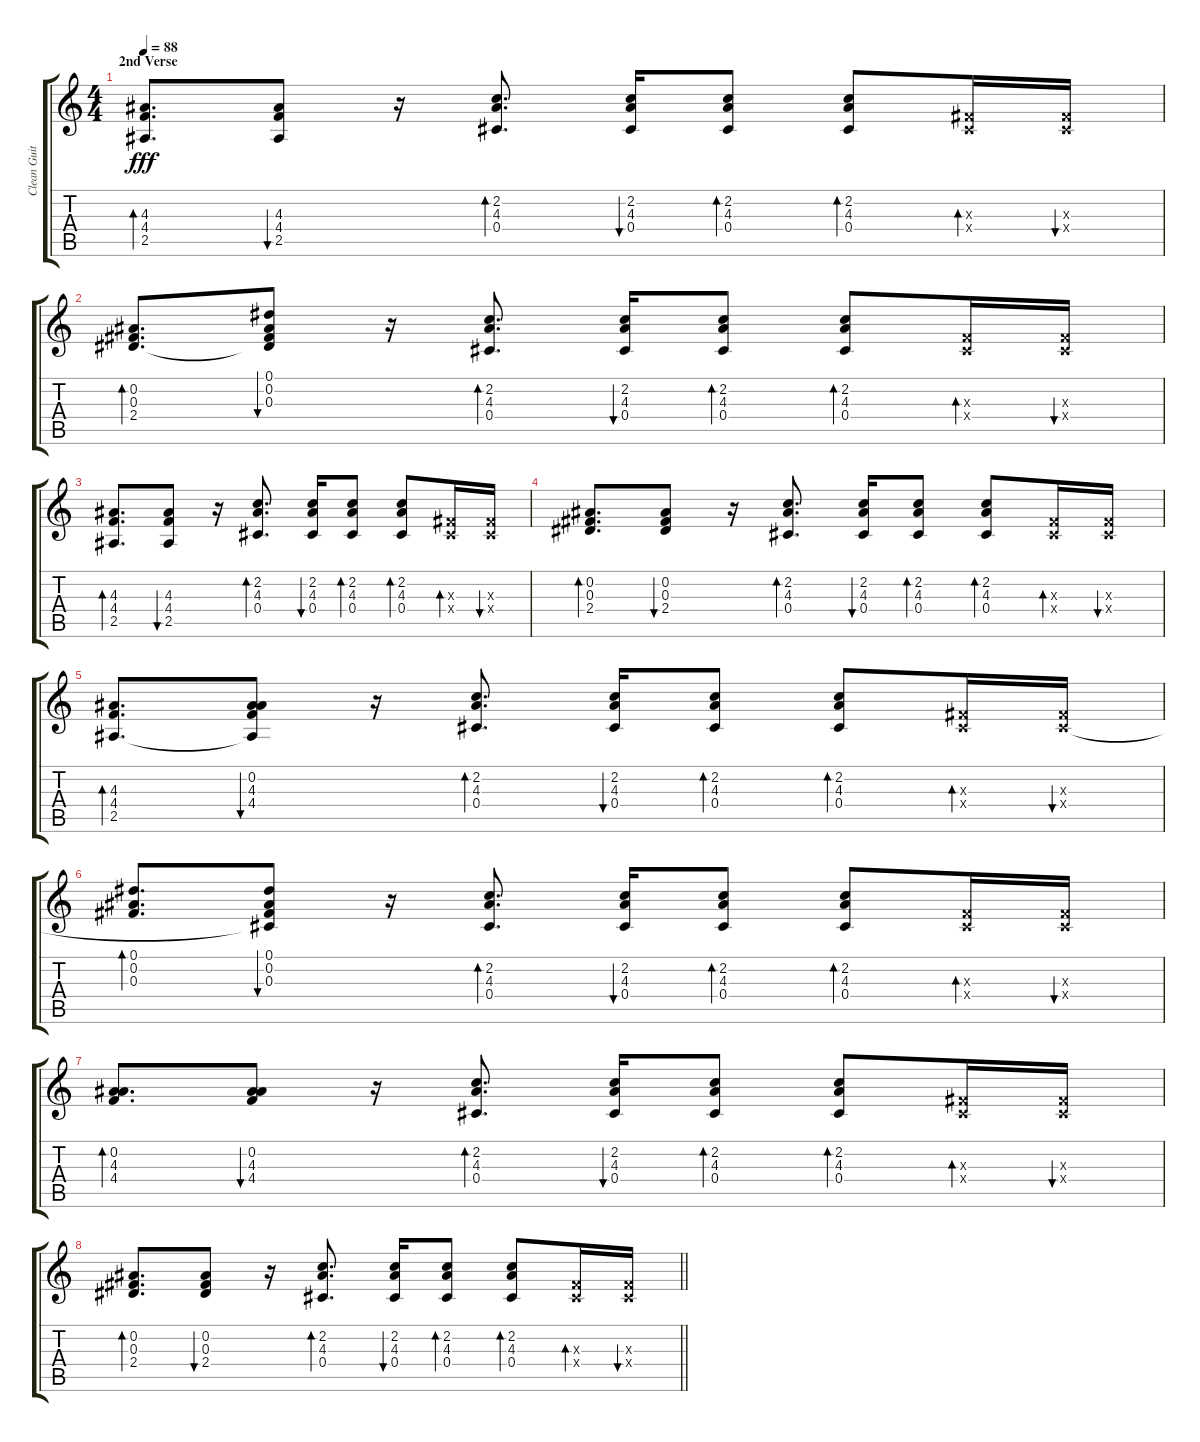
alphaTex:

\track ("Clean Guitar R" "Clean Guit") {instrument electricguitarjazz}
\staff {score tabs}
\tuning (Eb4 Bb3 Gb3 Db3 Ab2 Db2) {hide}
\ts (4 4)
\section ("" "2nd Verse")
\tempo 88
\clef g2
\ks c
(4.3 4.4 2.5).8{d bd 60 dy fff} (4.3 4.4 2.5).8{bu 60} r.16 (2.2 4.3 0.4).8{d bd 60} (2.2 4.3 0.4).16{bu 60} (2.2 4.3 0.4).8{bd 60} (2.2 4.3 0.4).8{bd 60} (0.3{x} 0.4{x}).16{bd 60} (0.3{x} 0.4{x}).16{bu 60} |
(0.2 0.3 2.4).8{d bd 60} (0.1 0.2 0.3 2.4{t}).8{bu 60} r.16 (2.2 4.3 0.4).8{d bd 60} (2.2 4.3 0.4).16{bu 60} (2.2 4.3 0.4).8{bd 60} (2.2 4.3 0.4).8{bd 60} (0.3{x} 0.4{x}).16{bd 60} (0.3{x} 0.4{x}).16{bu 60} |
(4.3 4.4 2.5).8{d bd 60} (4.3 4.4 2.5).8{bu 60} r.16 (2.2 4.3 0.4).8{d bd 60} (2.2 4.3 0.4).16{bu 60} (2.2 4.3 0.4).8{bd 60} (2.2 4.3 0.4).8{bd 60} (0.3{x} 0.4{x}).16{bd 60} (0.3{x} 0.4{x}).16{bu 60} |
(0.2 0.3 2.4).8{d bd 60} (0.2 0.3 2.4).8{bu 60} r.16 (2.2 4.3 0.4).8{d bd 60} (2.2 4.3 0.4).16{bu 60} (2.2 4.3 0.4).8{bd 60} (2.2 4.3 0.4).8{bd 60} (0.3{x} 0.4{x}).16{bd 60} (0.3{x} 0.4{x}).16{bu 60} |
(4.3 4.4 2.5).8{d bd 60} (0.2 4.3 4.4 2.5{t}).8{bu 60} r.16 (2.2 4.3 0.4).8{d bd 60} (2.2 4.3 0.4).16{bu 60} (2.2 4.3 0.4).8{bd 60} (2.2 4.3 0.4).8{bd 60} (0.3{x} 0.4{x}).16{bd 60} (0.3{x} 0.4{x}).16{bu 60} |
(0.1 0.2 0.3).8{d bd 60} (0.1 0.2 0.3 0.4{t}).8{bu 60} r.16 (2.2 4.3 0.4).8{d bd 60} (2.2 4.3 0.4).16{bu 60} (2.2 4.3 0.4).8{bd 60} (2.2 4.3 0.4).8{bd 60} (0.3{x} 0.4{x}).16{bd 60} (0.3{x} 0.4{x}).16{bu 60} |
(0.2 4.3 4.4).8{d bd 60} (0.2 4.3 4.4).8{bu 60} r.16 (2.2 4.3 0.4).8{d bd 60} (2.2 4.3 0.4).16{bu 60} (2.2 4.3 0.4).8{bd 60} (2.2 4.3 0.4).8{bd 60} (0.3{x} 0.4{x}).16{bd 60} (0.3{x} 0.4{x}).16{bu 60} |
\barLineRight lightlight
(0.2 0.3 2.4).8{d bd 60} (0.2 0.3 2.4).8{bu 60} r.16 (2.2 4.3 0.4).8{d bd 60} (2.2 4.3 0.4).16{bu 60} (2.2 4.3 0.4).8{bd 60} (2.2 4.3 0.4).8{bd 60} (0.3{x} 0.4{x}).16{bd 60} (0.3{x} 0.4{x}).16{bu 60}
